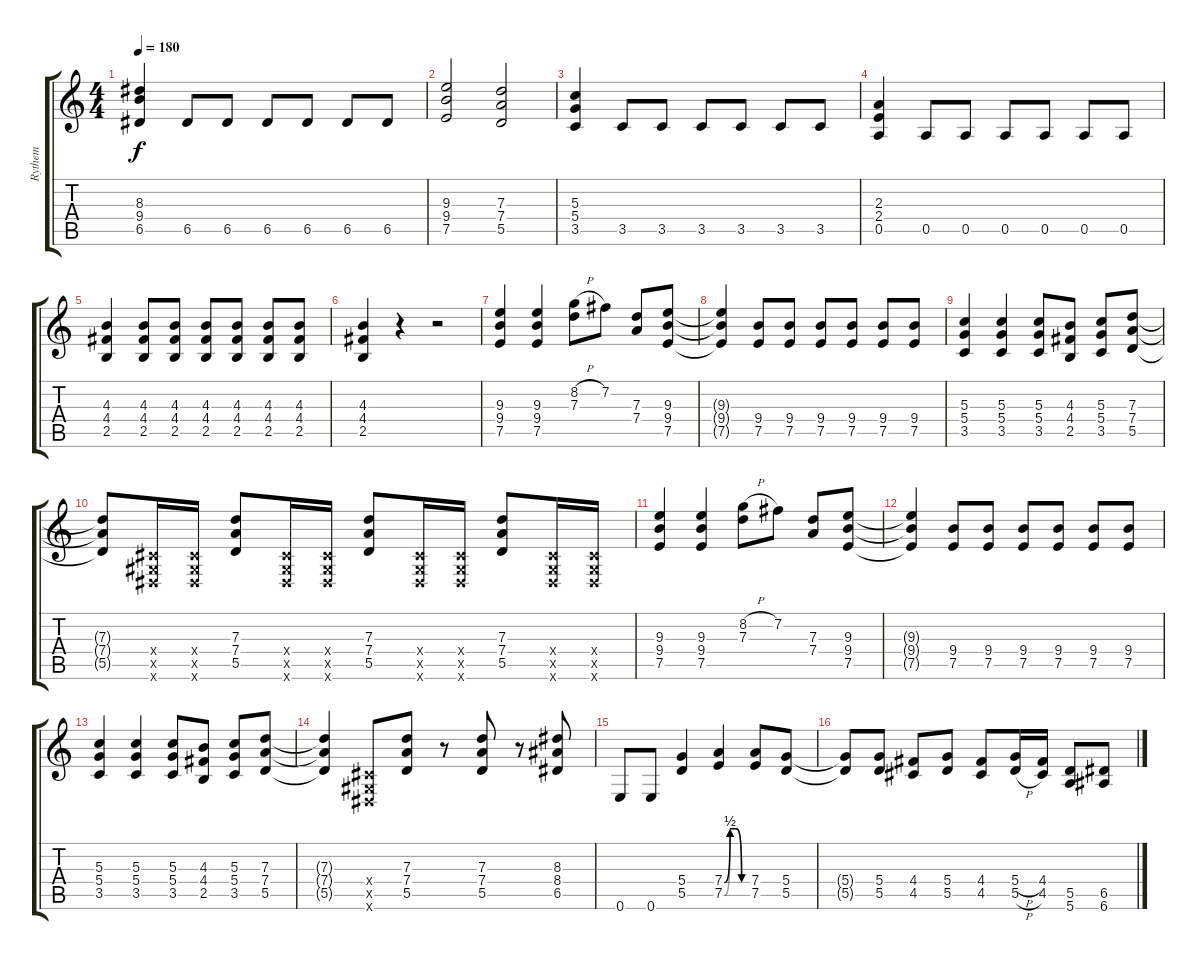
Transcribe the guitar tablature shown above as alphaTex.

\track ("Rythem" "Rythem") {instrument overdrivenguitar}
\staff {score tabs}
\tuning (E4 B3 G3 D3 A2 E2) {hide}
\ts (4 4)
\tempo 180
\clef g2
\ks c
(8.3 9.4 6.5).4{dy f} 6.5.8 6.5.8 6.5.8 6.5.8 6.5.8 6.5.8 |
(9.3 9.4 7.5).2 (7.3 7.4 5.5).2 |
(5.3 5.4 3.5).4 3.5.8 3.5.8 3.5.8 3.5.8 3.5.8 3.5.8 |
(2.3 2.4 0.5).4 0.5.8 0.5.8 0.5.8 0.5.8 0.5.8 0.5.8 |
(4.3 4.4 2.5).4 (4.3 4.4 2.5).8 (4.3 4.4 2.5).8 (4.3 4.4 2.5).8 (4.3 4.4 2.5).8 (4.3 4.4 2.5).8 (4.3 4.4 2.5).8 |
(4.3 4.4 2.5).4 r.4 r.2 |
(9.3 9.4 7.5).4 (9.3 9.4 7.5).4 (8.2{h} 7.3).8 7.2.8 (7.3 7.4).8 (9.3 9.4 7.5).8 |
(9.3{t} 9.4{t} 7.5{t}).4 (9.4 7.5).8 (9.4 7.5).8 (9.4 7.5).8 (9.4 7.5).8 (9.4 7.5).8 (9.4 7.5).8 |
(5.3 5.4 3.5).4 (5.3 5.4 3.5).4 (5.3 5.4 3.5).8 (4.3 4.4 2.5).8 (5.3 5.4 3.5).8 (7.3 7.4 5.5).8 |
(7.3{t} 7.4{t} 5.5{t}).8 (-1.4{x} -1.5{x} -1.6{x}).16 (-1.4{x} -1.5{x} -1.6{x}).16 (7.3 7.4 5.5).8 (-1.4{x} -1.5{x} -1.6{x}).16 (-1.4{x} -1.5{x} -1.6{x}).16 (7.3 7.4 5.5).8 (-1.4{x} -1.5{x} -1.6{x}).16 (-1.4{x} -1.5{x} -1.6{x}).16 (7.3 7.4 5.5).8 (-1.4{x} -1.5{x} -1.6{x}).16 (-1.4{x} -1.5{x} -1.6{x}).16 |
(9.3 9.4 7.5).4 (9.3 9.4 7.5).4 (8.2{h} 7.3).8 7.2.8 (7.3 7.4).8 (9.3 9.4 7.5).8 |
(9.3{t} 9.4{t} 7.5{t}).4 (9.4 7.5).8 (9.4 7.5).8 (9.4 7.5).8 (9.4 7.5).8 (9.4 7.5).8 (9.4 7.5).8 |
(5.3 5.4 3.5).4 (5.3 5.4 3.5).4 (5.3 5.4 3.5).8 (4.3 4.4 2.5).8 (5.3 5.4 3.5).8 (7.3 7.4 5.5).8 |
(7.3{t} 7.4{t} 5.5{t}).4 (-1.4{x} -1.5{x} -1.6{x}).8 (7.3 7.4 5.5).8 r.8 (7.3 7.4 5.5).8 r.8 (8.3 8.4 6.5).8 |
0.6.8 0.6.8 (5.4 5.5).4 (7.4{be (custom 0 0 15 2 30 2 45 0 60 0)} 7.5{be (custom 0 0 15 2 30 2 45 0 60 0)}).4 (7.4 7.5).8 (5.4 5.5).8 |
(5.4{t} 5.5{t}).8 (5.4 5.5).8 (4.4 4.5).8 (5.4 5.5).8 (4.4 4.5).8 (5.4{h} 5.5{h}).16 (4.4 4.5).16 (5.5 5.6).8 (6.5 6.6).8
